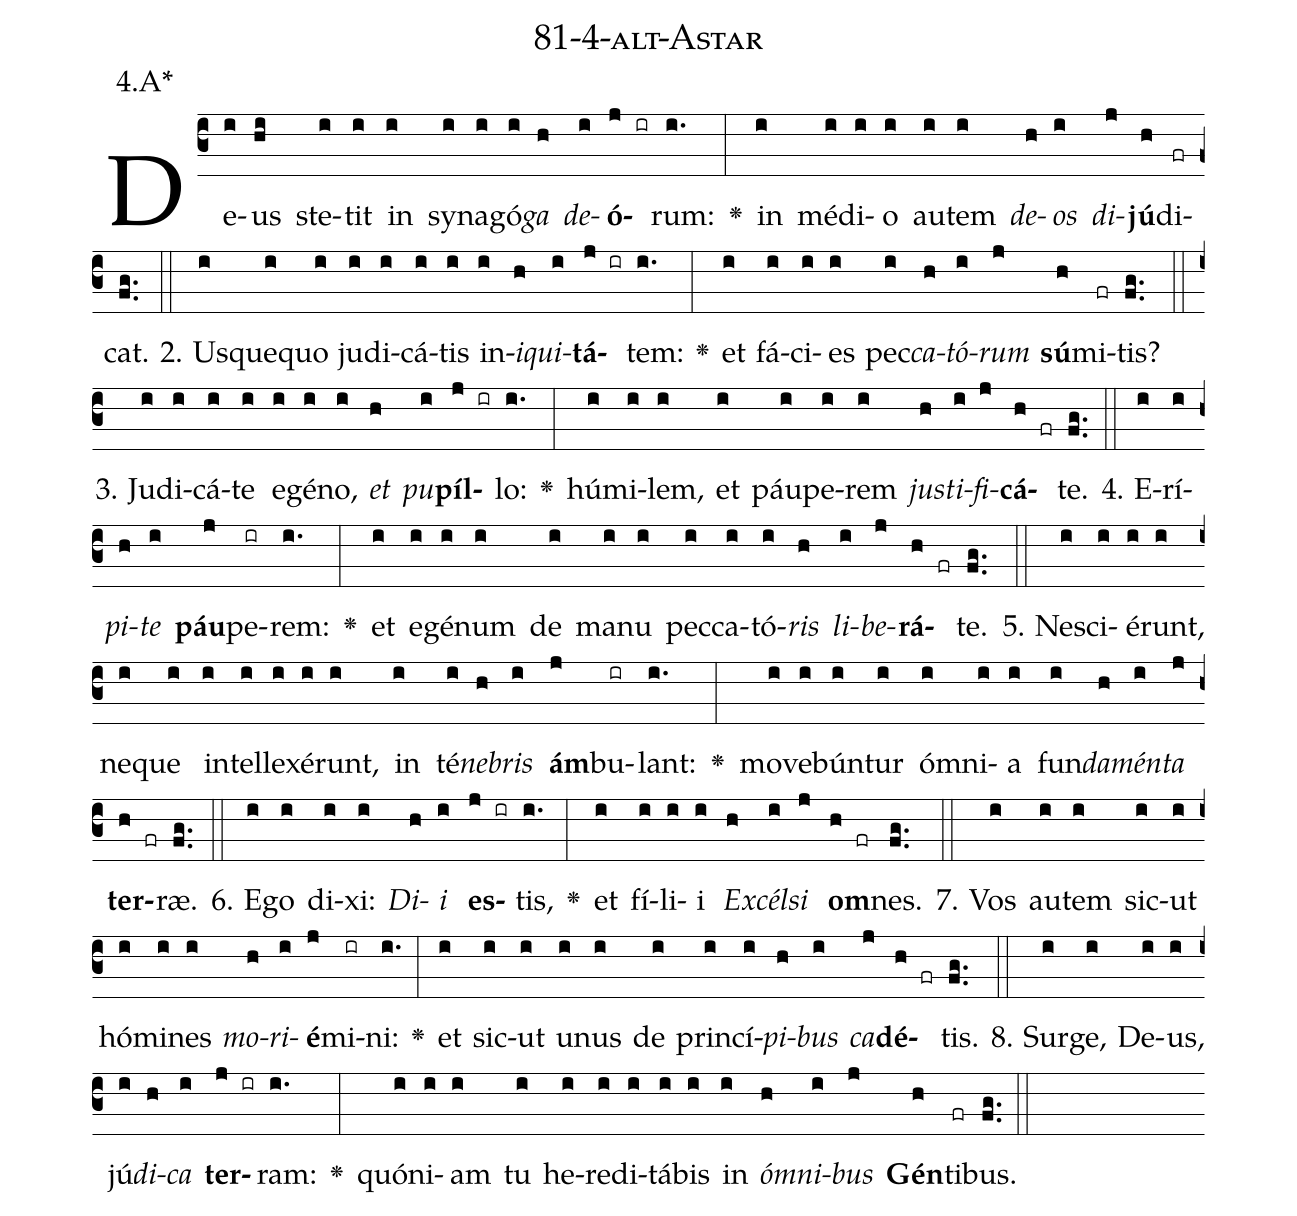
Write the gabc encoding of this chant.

name: 81-4-alt-Astar;
annotation: 4.A*;
%%
(c3)De(i)us(hi) ste(i)tit(i) in(i) sy(i)na(i)gó(i)<i>ga</i>(h) <i>de</i>(i)<b>ó</b>(j ir)rum:(i.) <v>\greheightstar</v>(:) in(i) mé(i)di(i)o(i) au(i)tem(i) <i>de</i>(h)<i>os</i>(i) <i>di</i>(j)<b>jú</b>(h)di(fr)cat.(fg..) (::)
2. Us(i)que(i)quo(i) ju(i)di(i)cá(i)tis(i) in(i)<i>i</i>(h)<i>qui</i>(i)<b>tá</b>(j ir)tem:(i.) <v>\greheightstar</v>(:) et(i) fá(i)ci(i)es(i) pec(i)<i>ca</i>(h)<i>tó</i>(i)<i>rum</i>(j) <b>sú</b>(h)mi(fr)tis?(fg..) (::)
3. Ju(i)di(i)cá(i)te(i) e(i)gé(i)no,(i) <i>et</i>(h) <i>pu</i>(i)<b>píl</b>(j ir)lo:(i.) <v>\greheightstar</v>(:) hú(i)mi(i)lem,(i) et(i) páu(i)pe(i)rem(i) <i>jus</i>(h)<i>ti</i>(i)<i>fi</i>(j)<b>cá</b>(h fr)te.(fg..) (::)
4. E(i)rí(i)<i>pi</i>(h)<i>te</i>(i) <b>páu</b>(j)pe(ir)rem:(i.) <v>\greheightstar</v>(:) et(i) e(i)gé(i)num(i) de(i) ma(i)nu(i) pec(i)ca(i)tó(i)<i>ris</i>(h) <i>li</i>(i)<i>be</i>(j)<b>rá</b>(h fr)te.(fg..) (::)
5. Ne(i)sci(i)é(i)runt,(i) ne(i)que(i) in(i)tel(i)le(i)xé(i)runt,(i) in(i) té(i)<i>ne</i>(h)<i>bris</i>(i) <b>ám</b>(j)bu(ir)lant:(i.) <v>\greheightstar</v>(:) mo(i)ve(i)bún(i)tur(i) óm(i)ni(i)a(i) fun(i)<i>da</i>(h)<i>mén</i>(i)<i>ta</i>(j) <b>ter</b>(h fr)ræ.(fg..) (::)
6. E(i)go(i) di(i)xi:(i) <i>Di</i>(h)<i>i</i>(i) <b>es</b>(j ir)tis,(i.) <v>\greheightstar</v>(:) et(i) fí(i)li(i)i(i) <i>Ex</i>(h)<i>cél</i>(i)<i>si</i>(j) <b>om</b>(h fr)nes.(fg..) (::)
7. Vos(i) au(i)tem(i) sic(i)ut(i) hó(i)mi(i)nes(i) <i>mo</i>(h)<i>ri</i>(i)<b>é</b>(j)mi(ir)ni:(i.) <v>\greheightstar</v>(:) et(i) sic(i)ut(i) u(i)nus(i) de(i) prin(i)cí(i)<i>pi</i>(h)<i>bus</i>(i) <i>ca</i>(j)<b>dé</b>(h fr)tis.(fg..) (::)
8. Sur(i)ge,(i) De(i)us,(i) jú(i)<i>di</i>(h)<i>ca</i>(i) <b>ter</b>(j ir)ram:(i.) <v>\greheightstar</v>(:) quón(i)i(i)am(i) tu(i) he(i)re(i)di(i)tá(i)bis(i) in(i) <i>óm</i>(h)<i>ni</i>(i)<i>bus</i>(j) <b>Gén</b>(h)ti(fr)bus.(fg..) (::)
